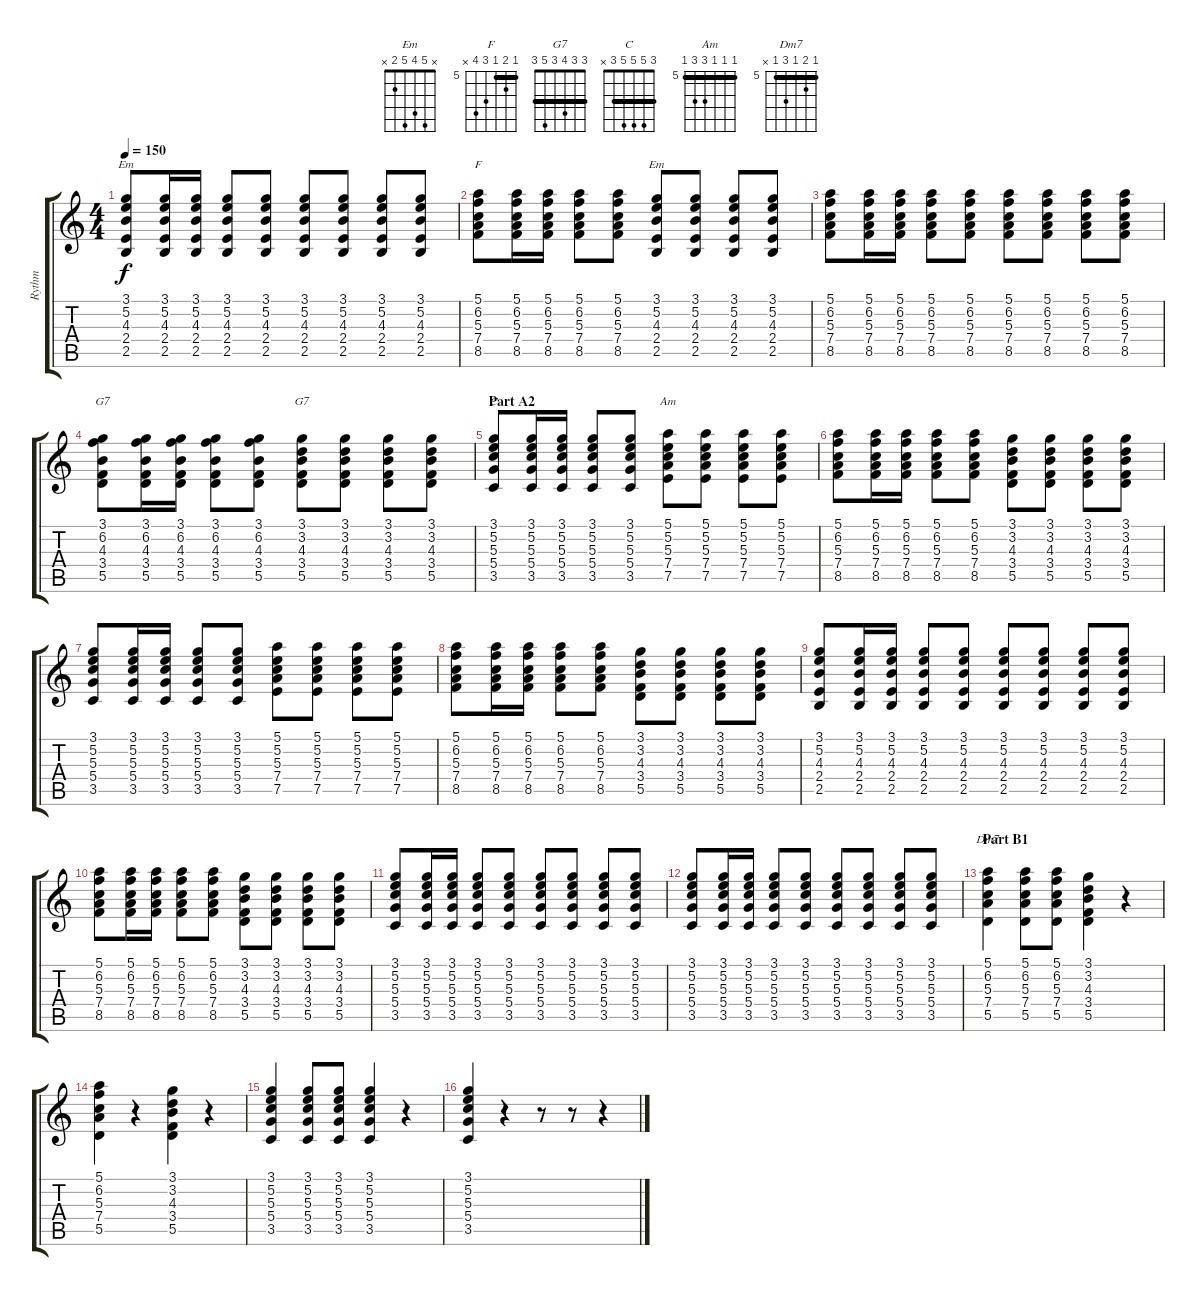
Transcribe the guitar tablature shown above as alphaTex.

\track ("Rythm" "Rythm") {instrument acousticguitarsteel}
\staff {score tabs}
\tuning (E4 B3 G3 D3 A2 E2) {hide}
\chord ("Em" 3 5 4 2 2 0) {barre 2}
\chord ("F" 5 6 5 7 8 x) {firstfret 5 barre 5}
\chord ("Em" x 5 4 5 2 x)
\chord ("G7" 3 6 4 3 5 3) {firstfret 3 barre 3}
\chord ("G7" 3 3 4 3 5 3) {barre 3}
\chord ("C" 3 5 5 5 3 x) {barre 3}
\chord ("Am" 5 5 5 7 7 5) {firstfret 5 barre 5}
\chord ("Dm7" 5 6 5 7 5 x) {firstfret 5 barre 5}
\ts (4 4)
\tempo 150
\clef g2
\ks c
(3.1 5.2 4.3 2.4 2.5).8{ch "Em" dy f} (3.1 5.2 4.3 2.4 2.5).16 (3.1 5.2 4.3 2.4 2.5).16 (3.1 5.2 4.3 2.4 2.5).8 (3.1 5.2 4.3 2.4 2.5).8 (3.1 5.2 4.3 2.4 2.5).8 (3.1 5.2 4.3 2.4 2.5).8 (3.1 5.2 4.3 2.4 2.5).8 (3.1 5.2 4.3 2.4 2.5).8 |
(5.1 6.2 5.3 7.4 8.5).8{ch "F"} (5.1 6.2 5.3 7.4 8.5).16 (5.1 6.2 5.3 7.4 8.5).16 (5.1 6.2 5.3 7.4 8.5).8 (5.1 6.2 5.3 7.4 8.5).8 (3.1 5.2 4.3 2.4 2.5).8{ch "Em"} (3.1 5.2 4.3 2.4 2.5).8 (3.1 5.2 4.3 2.4 2.5).8 (3.1 5.2 4.3 2.4 2.5).8 |
(5.1 6.2 5.3 7.4 8.5).8 (5.1 6.2 5.3 7.4 8.5).16 (5.1 6.2 5.3 7.4 8.5).16 (5.1 6.2 5.3 7.4 8.5).8 (5.1 6.2 5.3 7.4 8.5).8 (5.1 6.2 5.3 7.4 8.5).8 (5.1 6.2 5.3 7.4 8.5).8 (5.1 6.2 5.3 7.4 8.5).8 (5.1 6.2 5.3 7.4 8.5).8 |
(3.1 6.2 4.3 3.4 5.5).8{ch "G7"} (3.1 6.2 4.3 3.4 5.5).16 (3.1 6.2 4.3 3.4 5.5).16 (3.1 6.2 4.3 3.4 5.5).8 (3.1 6.2 4.3 3.4 5.5).8 (3.1 3.2 4.3 3.4 5.5).8{ch "G7"} (3.1 3.2 4.3 3.4 5.5).8 (3.1 3.2 4.3 3.4 5.5).8 (3.1 3.2 4.3 3.4 5.5).8 |
\section ("" "Part A2")
(3.1 5.2 5.3 5.4 3.5).8{ch "C"} (3.1 5.2 5.3 5.4 3.5).16 (3.1 5.2 5.3 5.4 3.5).16 (3.1 5.2 5.3 5.4 3.5).8 (3.1 5.2 5.3 5.4 3.5).8 (5.1 5.2 5.3 7.4 7.5).8{ch "Am"} (5.1 5.2 5.3 7.4 7.5).8 (5.1 5.2 5.3 7.4 7.5).8 (5.1 5.2 5.3 7.4 7.5).8 |
(5.1 6.2 5.3 7.4 8.5).8 (5.1 6.2 5.3 7.4 8.5).16 (5.1 6.2 5.3 7.4 8.5).16 (5.1 6.2 5.3 7.4 8.5).8 (5.1 6.2 5.3 7.4 8.5).8 (3.1 3.2 4.3 3.4 5.5).8 (3.1 3.2 4.3 3.4 5.5).8 (3.1 3.2 4.3 3.4 5.5).8 (3.1 3.2 4.3 3.4 5.5).8 |
(3.1 5.2 5.3 5.4 3.5).8 (3.1 5.2 5.3 5.4 3.5).16 (3.1 5.2 5.3 5.4 3.5).16 (3.1 5.2 5.3 5.4 3.5).8 (3.1 5.2 5.3 5.4 3.5).8 (5.1 5.2 5.3 7.4 7.5).8 (5.1 5.2 5.3 7.4 7.5).8 (5.1 5.2 5.3 7.4 7.5).8 (5.1 5.2 5.3 7.4 7.5).8 |
(5.1 6.2 5.3 7.4 8.5).8 (5.1 6.2 5.3 7.4 8.5).16 (5.1 6.2 5.3 7.4 8.5).16 (5.1 6.2 5.3 7.4 8.5).8 (5.1 6.2 5.3 7.4 8.5).8 (3.1 3.2 4.3 3.4 5.5).8 (3.1 3.2 4.3 3.4 5.5).8 (3.1 3.2 4.3 3.4 5.5).8 (3.1 3.2 4.3 3.4 5.5).8 |
(3.1 5.2 4.3 2.4 2.5).8 (3.1 5.2 4.3 2.4 2.5).16 (3.1 5.2 4.3 2.4 2.5).16 (3.1 5.2 4.3 2.4 2.5).8 (3.1 5.2 4.3 2.4 2.5).8 (3.1 5.2 4.3 2.4 2.5).8 (3.1 5.2 4.3 2.4 2.5).8 (3.1 5.2 4.3 2.4 2.5).8 (3.1 5.2 4.3 2.4 2.5).8 |
(5.1 6.2 5.3 7.4 8.5).8 (5.1 6.2 5.3 7.4 8.5).16 (5.1 6.2 5.3 7.4 8.5).16 (5.1 6.2 5.3 7.4 8.5).8 (5.1 6.2 5.3 7.4 8.5).8 (3.1 3.2 4.3 3.4 5.5).8 (3.1 3.2 4.3 3.4 5.5).8 (3.1 3.2 4.3 3.4 5.5).8 (3.1 3.2 4.3 3.4 5.5).8 |
(3.1 5.2 5.3 5.4 3.5).8 (3.1 5.2 5.3 5.4 3.5).16 (3.1 5.2 5.3 5.4 3.5).16 (3.1 5.2 5.3 5.4 3.5).8 (3.1 5.2 5.3 5.4 3.5).8 (3.1 5.2 5.3 5.4 3.5).8 (3.1 5.2 5.3 5.4 3.5).8 (3.1 5.2 5.3 5.4 3.5).8 (3.1 5.2 5.3 5.4 3.5).8 |
(3.1 5.2 5.3 5.4 3.5).8 (3.1 5.2 5.3 5.4 3.5).16 (3.1 5.2 5.3 5.4 3.5).16 (3.1 5.2 5.3 5.4 3.5).8 (3.1 5.2 5.3 5.4 3.5).8 (3.1 5.2 5.3 5.4 3.5).8 (3.1 5.2 5.3 5.4 3.5).8 (3.1 5.2 5.3 5.4 3.5).8 (3.1 5.2 5.3 5.4 3.5).8 |
\section ("" "Part B1")
(5.1 6.2 5.3 7.4 5.5).4{ch "Dm7"} (5.1 6.2 5.3 7.4 5.5).8 (5.1 6.2 5.3 7.4 5.5).8 (3.1 3.2 4.3 3.4 5.5).4 r.4 |
(5.1 6.2 5.3 7.4 5.5).4 r.4 (3.1 3.2 4.3 3.4 5.5).4 r.4 |
(3.1 5.2 5.3 5.4 3.5).4 (3.1 5.2 5.3 5.4 3.5).8 (3.1 5.2 5.3 5.4 3.5).8 (3.1 5.2 5.3 5.4 3.5).4 r.4 |
(3.1 5.2 5.3 5.4 3.5).4 r.4 r.8 r.8 r.4
